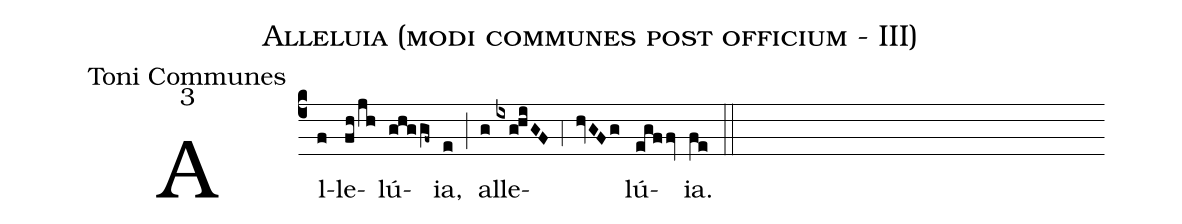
name:Alleluia (modi communes post officium - III);
office-part:Toni Communes;
mode:3;
%%
(c4)Al(f)le(fh/jh)lú(ghg/gf~)ia,(e) (;) al(g)le(ixghiGF)(,4)(hvGFg)lú(egffv)ia.(fe) (::)
